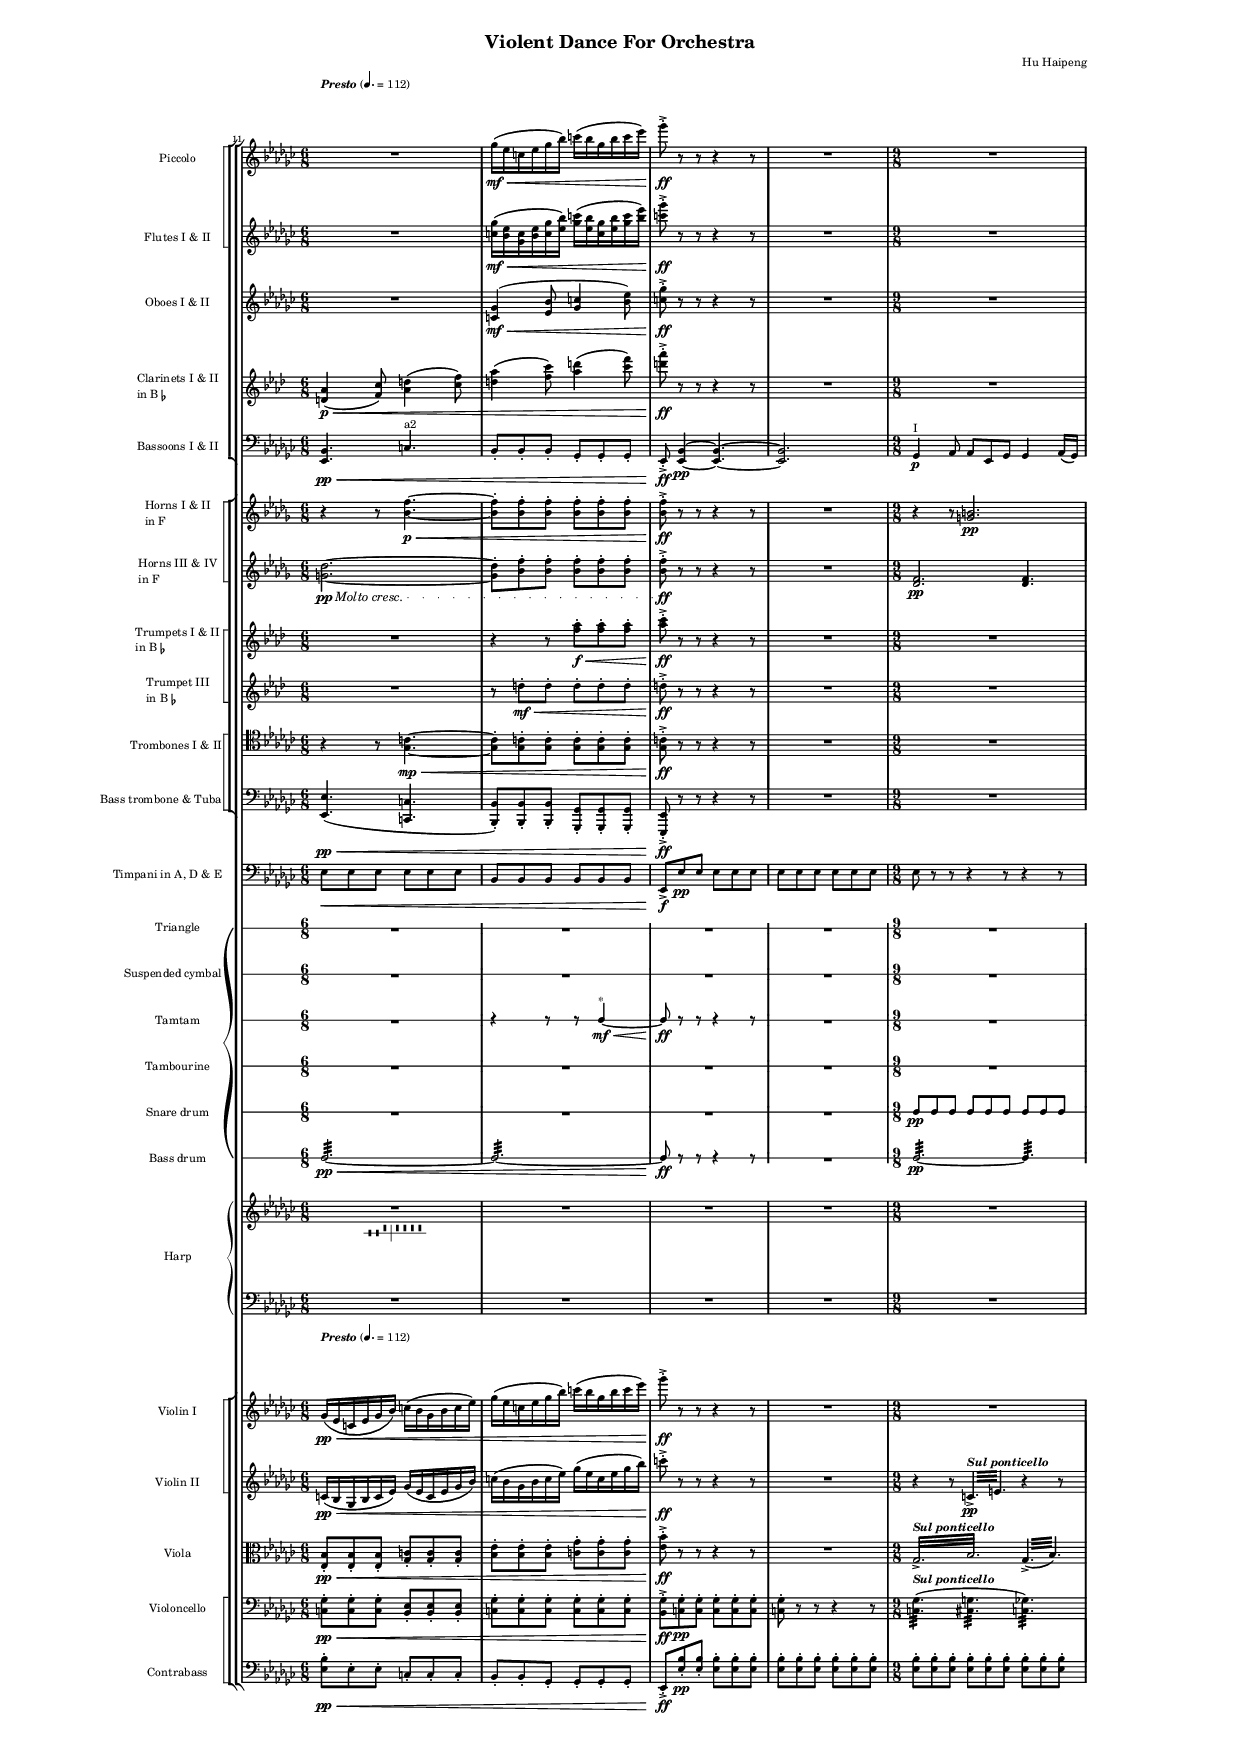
\version "2.13.36"

\header {
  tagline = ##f
  title = "Violent Dance For Orchestra"
  composer = "Hu Haipeng"
%  arranger = "July 5, 2009"

%  poet = "  I'm writing this piece because I'm terribly frustrated, facing a task which will seriously stain my aesthetics and conviction to the true art. It consists of all kinds of devils, dancing and whirling violently, turning the world into an abyss of darkness. Although the main melodies are derived from folk music, these are only a beautiful skin, and the essence of this piece is violent and evil, full of my 10 years' pain and rage. It's a large volcano of my long repressed heart!"
}

\paper{
  line-width = 158\mm
}

%% markups
#(define-markup-list-command (paragraph layout props args) (markup-list?)
  (let ((indent (chain-assoc-get 'par-indent props 2)))
  (interpret-markup-list layout props
  (make-justified-lines-markup-list (cons (make-hspace-markup indent)
  args)))))

#(define-markup-command (vspace layout props amount) (number?)
  "This produces a invisible object taking vertical space."
  (let ((amount (* amount 3.0)))
    (if (> amount 0)
        (ly:make-stencil "" (cons -1 1) (cons 0 amount))
        (ly:make-stencil "" (cons -1 1) (cons amount amount)))))

%% text defs
presto = \markup { \bold \italic "Presto" }
div = \markup { \bold "Div." }
nondiv = \markup { \bold "Non div." }
unis = \markup { \bold "Unis." }
piz = \markup { \bold "Pizz." }
arc = \markup { \bold "Arco" }
pizz = \set Staff.midiInstrument = "pizzicato strings"
arco = \set Staff.midiInstrument = "string ensemble 1"
pont = \markup { \bold \italic "Sul ponticello" }
naturale = \markup { \bold \italic "Naturale" }
moltocr = {
  \set crescendoText = \markup { \italic "Molto cresc." }
  \set crescendoSpanner = #'text
  \override DynamicTextSpanner #'style = #'dotted-line
}
offCr = {
  \unset crescendoText
  \unset crescendoSpanner
  \revert DynamicTextSpanner #'style
}

%% Layout to produce piano dynamics context
\layout {
  \context {
    \type "Engraver_group"
    \name Dynamics
    \alias Voice
    \consists "Output_property_engraver"
    \consists "Axis_group_engraver"
    \consists "Piano_pedal_engraver"
    pedalSustainStrings = #'("Ped." "*Ped." "*")
    pedalUnaCordaStrings = #'("una corda" "" "tre corde")
    \consists "Script_engraver"
    \consists "New_dynamic_engraver"
    \consists "Dynamic_align_engraver"
    \consists "Text_engraver"
    \consists "Text_spanner_engraver"
    \override VerticalAxisGroup #'minimum-Y-extent = #'(-1 . 1)
    \override DynamicLineSpanner #'Y-offset = #0
    \override TextScript #'font-size = #2
    \override TextSpanner #'bound-details #'left #'stencil-align-dir-y = #CENTER
    \override TextScript #'font-shape = #'italic
    \override TextSpanner #'breakable = ##t
    \override DynamicLineSpanner #'breakable = ##t
    \override DynamicTextSpanner #'breakable = ##t
  }
  \context {
    \PianoStaff
    \accepts "Dynamics"
  }
  \context {
    \Voice
    \override Glissando #'breakable = ##t
    \override TextSpanner #'breakable = ##t
    \override DynamicLineSpanner #'breakable = ##t
    \override DynamicTextSpanner #'breakable = ##t
    \override TrillSpanner #'breakable = ##t
  }
}

%% layout to create orchestra staff group
%% with non-spanned barlines between two instrument groups
\layout {
  \context {
    \StaffGroup
    \name Orchestra
    \remove "Span_bar_engraver"
  }
  \context {
    \Score
    \accepts Orchestra
  }
}

%% Layout to produce SquareStaff context
%% to group similar instruments in a staff group with thin square bracket
\layout {
  \context {
    \StaffGroup
    \name SquareStaff
    systemStartDelimiter = #'SystemStartSquare
  }
  \context {
    \Orchestra
    \accepts SquareStaff
  }
  \context {
    \StaffGroup
    \accepts SquareStaff
  }
}

%% Layout to produce MarkLine context
%% to place rehearsal marks and texts above full score
\layout {
  \context {
    \type "Engraver_group"
    \name "MarkLine"
    \consists "Output_property_engraver"
    \consists "Axis_group_engraver"
    \consists "Mark_engraver"
    \consists "Metronome_mark_engraver"
    \consists "Script_engraver"
    \consists "Text_engraver"
    \consists "Text_spanner_engraver"
    \consists "Font_size_engraver"
    \override VerticalAxisGroup #'minimum-Y-extent = #'(-2 . 2 )
    \override TextSpanner #'breakable = ##t
  }
  \context {
    \Score
    \accepts "MarkLine"
  }
  \context {
    \Orchestra
    \accepts "MarkLine"
  }
  \context {
    \StaffGroup
    \accepts "MarkLine"
  }
}

%% layout to produce a smaller markline
%% put before 1st violin part
\layout {
  \context {
    \MarkLine
    \name "SmallMarkLine"
    \override MetronomeMark #'outside-staff-priority = #800
    \override RehearsalMark #'outside-staff-priority = #1200
  }
  \context {
    \Score
    \accepts SmallMarkLine
  }
  \context {
    \Orchestra
    \accepts SmallMarkLine
  }
  \context {
    \StaffGroup
    \accepts SmallMarkLine
  }
}

modern =
#`(Staff ,(make-accidental-rule 'same-octave 0)
  ,(make-accidental-rule 'any-octave 0)
  ,(make-accidental-rule 'same-octave 1))

\layout {
  \context {
    \Score
    autoAccidentals = #modern
    autoCautionaries = #modern
  }
}

  marks = \relative c' {
    \set markFormatter = #format-mark-box-numbers
    \tempo \presto 4.=112
\set Score.currentBarNumber = #11
    s2.*4 |
    s1*9/8 |
  }

  piccolo = \relative c'''' {
    \clef treble \key ees \minor \time 6/8
    \transposition c''
    R2.
    ges,16(\mf\< ees c ees ges bes) c( bes ges bes c ees) |
    ges8-.->\!\ff \offCr r r r4 r8 | R2. |
    \time 9/8
    R1*9/8 |
  }

  flutes = \relative c'''' {
    \clef treble \key ees \minor \time 6/8
    R2.
    <ges, c,>16(\mf\< <ees bes> <c ges> <ees bes> <ges c,> <bes ees,>) <c ges>( <bes ees,> <ges c,> <bes ees,> <c ges> <ees bes>) |
    <ges c,>8-.->\!\ff \offCr r r r4 r8 | R2. |
    \time 9/8
    R1*9/8 |
  }

  oboes = \relative c''' {
    \clef treble \key ees \minor \time 6/8
    R2. |
    <ges, c,>4(\mf\< <bes ees,>8 <c ges>4 <ees bes>8) |
    <ges c,>-.->\!\ff \offCr r r r4 r8 | R2. |
    \time 9/8
    R1*9/8 |
  }

  clarinets = \relative c' {
    \clef treble \key f \minor \time 6/8
    \transposition bes
    <aes' d,>4(\p\< <c f,>8) <d aes>4( <f c>8) |
    <aes d,>4( <c f,>8) <d aes>4( <f c>8) |
    <aes d,>-.->\!\ff \offCr r r r4 r8 | R2. |
    \time 9/8
    R1*9/8 |
  }

  bassoons = \relative c, {
    \clef bass \key ees \minor \time 6/8
    <ees bes'>4.\pp\< c'^"a2" |
    bes8-. bes-. bes-. ges-. ges-. ges-. |
    ees-.->\!\ff \offCr <ees bes'>4\pp ~ <ees bes'>4. ~ | <ees bes'>2. |
    \time 9/8
    ges4\p^"I" aes8 aes ees ges ges4 aes16( ges) |
  }

  hornI = \relative c'' {
    \clef treble \key bes \minor \time 6/8
    \transposition f
    r4 r8 <f bes,>4.\p\< ~ |
    <f bes,>8-. <f bes,>-. <f bes,>-. <f bes,>-. <f bes,>-. <f bes,>-. |
    <f bes,>-.->\!\ff \offCr r r r4 r8 | R2. |
    \time 9/8
    r4 r8 <b, g>2.\pp |
  }

  hornII = \relative c'' {
    \clef treble \key bes \minor \time 6/8
    \transposition f
    \moltocr <des g,>2.\pp\< ~ |
    <des g,>8-. <f bes,>-. <f bes,>-. <f bes,>-. <f bes,>-. <f bes,>-. |
    <f bes,>-.->\!\ff \offCr r r r4 r8 | R2. |
    \time 9/8
    <f, des>2.\pp <f des>4. ~ |
  }

  trumpetI = \relative c''' {
    \clef treble \key f \minor \time 6/8
    \transposition bes
R2. |
    r4 r8 <aes f>-.\f\< <aes f>-. <aes f>-. |
    <c aes>-.->\!\ff r r r4 r8 | R2. |
    \time 9/8
    R1*9/8 |
  }

  trumpetII = \relative c'' {
    \clef treble \key f \minor \time 6/8
    \transposition bes
R2. |
    r8 d-.\mf\< d-. d-. d-. d-. |
    d-.->\!\ff \offCr r r r4 r8 | R2. |
    \time 9/8
    R1*9/8 |
  }

  trombones = \relative c' {
    \clef tenor \key ees \minor \time 6/8
    r4 r8 <ges c>4.\mp\< ~ |
    <ges c>8-. <ges c>-. <ges c>-. <ges c>-. <ges c>-. <ges c>-. |
    <ges c>-.->\!\ff \offCr r r r4 r8 | R2. |
    \time 9/8
    R1*9/8 |
  }

  tuba = \relative c,, {
    \clef bass \key ees \minor \time 6/8
    <ees' ees'>4.(\pp\< <c c'> |
    <bes bes'>8-.) <bes bes'>-. <bes bes'>-. <ges ges'>-. <ges ges'>-. <ges ges'>-. |
    <ees ees'>-.->\!\ff \offCr r r r4 r8 | R2. |
    \time 9/8
    R1*9/8 |
  }

  timpani = \relative c {
    \clef bass \key ees \minor \time 6/8
    ees8\< ees ees ees ees ees |
    bes bes bes bes bes bes |
    ees,->\!\f \offCr ees'\pp ees ees ees ees |
    ees ees ees ees ees ees |
    \time 9/8
    ees r r r4 r8 r4 r8 |
  }

  trian = \relative c' {
    \clef percussion \time 6/8
    R2.*4 |
    \time 9/8
    R1*9/8 |
  }

  cym = \relative c' {
    \clef percussion \time 6/8
    R2.*4 |
    \time 9/8
    R1*9/8 |
  }

  tamt = \relative c' {
    \clef percussion \time 6/8
R2. |
    r4 r8 r c4\mf\<^"*" ~ |
    c8\!\ff r r r4 r8 | R2. |
    \time 9/8
    R1*9/8 |
  }

  tamb = \relative c' {
    \clef percussion \time 6/8
    R2.*4 |
    \time 9/8
    R1*9/8 |
  }

  snare = \relative c' {
    \clef percussion \time 6/8
    R2.*4 |
    \time 9/8
    c8\pp c c c c c c c c |
  }

  bsdrum = \relative c' {
    \clef percussion \time 6/8
    c2.:32\pp\< ~ | c: ~ |
    c8\!\ff \offCr r r r4 r8 | R2. |
    \time 9/8
    c2.:32\pp ~ c4.: |
  }

  harprh = \relative c'' {
    \clef treble \key ees \minor \time 6/8
    \showStaffSwitch
    R2.*4_\markup { \harp-pedal #"--^|^^^^" } |
    \time 9/8
    R1*9/8 |
  }

  harplh = \relative c {
    \clef bass \key ees \minor
    \showStaffSwitch
    R2.*4 |
    R1*9/8 |
  }

  dynamics = {
    s2.*4 |
    s1*9/8 |
  }


  violinI = \relative c'''' {
    \clef treble \key ees \minor \time 6/8
    ges,,16(\pp\< ees c ees ges bes) c( bes ges bes c ees) |
    ges( ees c ees ges bes) c( bes ges bes c ees) |
    ges8-.->\!\ff \offCr r r r4 r8 | R2. |
    \time 9/8
    R1*9/8 |
  }

  violinII = \relative c''' {
    \clef treble \key ees \minor \time 6/8
    c,,16(\pp\< bes ges bes c ees) ges( ees c ees ges bes) |
    c( bes ges bes c ees) ges( ees c ees ges bes) |
    c8-.->\!\ff \offCr r r r4 r8 | R2. |
    \time 9/8
    r4 r8 \repeat tremolo 6 { c,,32->\pp^\pont e } r4 r8 |
  }

  viola = \relative c {
    \clef alto \key ees \minor \time 6/8
    <ees bes'>8-.\pp\< <ees bes'>-. <ees bes'>-. <ges c>-. <ges c>-. <ges c>-. |
    <bes ees>-. <bes ees>-. <bes ees>-. <c ges'>-. <c ges'>-. <c ges'>-. |
    <ees bes'>-.->\!\ff \offCr r r r4 r8 | R2. |
    \time 9/8
    \repeat tremolo 12 { ges,32->^\pont bes } \repeat tremolo 6 {ges->( bes) } |
  }

  cello = \relative c {
    \clef bass \key ees \minor \time 6/8
    <c ges'>8-.\pp\< <c ges'>-. <c ges'>-. <bes ees>-. <bes ees>-. <bes ees>-. |
    <c ges'>-. <c ges'>-. <c ges'>-. <c ges'>-. <c ges'>-. <c ges'>-. |
    <bes ges'>8-.->\!\ff \offCr <c ges'>-.\pp <c ges'>-. <c ges'>-. <c ges'>-. <c ges'>-. |
    <c ges'>-. r r r4 r8 |
    \time 9/8
    \repeat tremolo 12 <c ges'>32(^\pont \repeat tremolo 12 <cis g'> \repeat tremolo 12 <c ges'>) |
  }

  contrabass = \relative c {
    \clef bass \key ees \minor \time 6/8
    \transposition c
    <ees bes'>8-.\pp\< ees-. ees-. c-. c-. c-. |
    bes-. bes-. ges-. ges-. ges-. ges-. |
    ees-.->\!\ff \offCr <ees' bes'>-.\pp <ees bes'>-. <ees bes'>-. <ees bes'>-. <ees bes'>-. |
    <ees bes'>-. <ees bes'>-. <ees bes'>-. <ees bes'>-. <ees bes'>-. <ees bes'>-. |
    \time 9/8
    <ees bes'>-. <ees bes'>-. <ees bes'>-. <ees bes'>-. <ees bes'>-. <ees bes'>-. <ees bes'>-. <ees bes'>-. <ees bes'>-. |
  }

  #(set-global-staff-size 10)

  \score {
    \new Orchestra = "orchestra" <<
    \set Score.skipBars = ##f
    \new MarkLine { \marks }
      \new StaffGroup = "woodwind" <<
      \new SquareStaff = "picc fl" <<
        \new Staff = "piccolo" {
          \set Staff.instrumentName = "Piccolo"
          \set Staff.shortInstrumentName = "Picc."
        \piccolo
        }
        \new Staff = "flutes" {
          \set Staff.instrumentName = "Flutes I & II"
          \set Staff.shortInstrumentName = "Fl."
        \flutes
        }
      >>
      \new Staff = "oboes" {
        \set Staff.instrumentName = "Oboes I & II"
        \set Staff.shortInstrumentName = "Ob."
      \oboes
      }
      \new Staff = "clarinets" {
        \set Staff.instrumentName = \markup {
          \column { \line { "Clarinets I & II" }
            \line { "in B" \smaller \flat } } }
        \set Staff.shortInstrumentName = "Cl."
      \clarinets
      }
      \new Staff = "bassoons" {
        \set Staff.instrumentName = "Bassoons I & II"
        \set Staff.shortInstrumentName = "Bn."
      \bassoons
      }
    >>
    \new StaffGroup = "brass" <<
      \new SquareStaff = "horns" <<
        \new Staff = "hornsI" {
          \set Staff.instrumentName = \markup {
            \column { \line { "Horns I & II" }
              \line { "in F" } } }
          \set Staff.shortInstrumentName = "Hn. I & II"
        \hornI
        }
        \new Staff = "hornsII" {
          \set Staff.instrumentName = \markup {
            \column { \line { "Horns III & IV" }
              \line { "in F" } } }
          \set Staff.shortInstrumentName = "Hn. III & IV"
        \hornII
        }
      >>
      \new SquareStaff = "trumpets" <<
        \new Staff = "trumpetI" {
          \set Staff.instrumentName = \markup {
            \column { \line { "Trumpets I & II" }
            \line { "in B" \smaller \flat } } }
          \set Staff.shortInstrumentName = "Tp. I & II"
        \trumpetI
        }
        \new Staff = "trumpetII" {
          \set Staff.instrumentName = \markup {
            \column { \line { "Trumpet III" }
            \line { "in B" \smaller \flat } } }
          \set Staff.shortInstrumentName = "Tp. III"
        \trumpetII
        }
      >>
      \new SquareStaff = "trombones" <<
        \new Staff = "trombones 1 & 2" {
          \set Staff.instrumentName = "Trombones I & II"
          \set Staff.shortInstrumentName = "Tb. I & II"
        \trombones
        }
        \new Staff = "tuba" {
          \set Staff.instrumentName = "Bass trombone & Tuba"
          \set Staff.shortInstrumentName = "Btb. & Tu."
        \tuba
        }
      >>
    >>
    \new Staff = "timpani" {
      \set Staff.instrumentName = "Timpani in A, D & E"
      \set Staff.shortInstrumentName = "Tim."
    \timpani
    }
    \new GrandStaff = "drums" <<
      \new RhythmicStaff = "triangle" {
        \set RhythmicStaff.instrumentName = "Triangle"
        \set RhythmicStaff.shortInstrumentName = "Tri."
      \trian
      }
      \new RhythmicStaff = "cymbals" {
        \set RhythmicStaff.instrumentName = "Suspended cymbal"
        \set RhythmicStaff.shortInstrumentName = "Susp. cym."
      \cym
      }
      \new RhythmicStaff = "tamtam" {
        \set RhythmicStaff.instrumentName = "Tamtam"
        \set RhythmicStaff.shortInstrumentName = "Tamt."
      \tamt
      }
      \new RhythmicStaff = "tambourine" {
        \set RhythmicStaff.instrumentName = "Tambourine"
        \set RhythmicStaff.shortInstrumentName = "Tamb."
      \tamb
      }
      \new RhythmicStaff = "snare" {
        \set RhythmicStaff.instrumentName = "Snare drum"
        \set RhythmicStaff.shortInstrumentName = "Sn."
      \snare
      }
      \new RhythmicStaff = "bass drum" {
        \set RhythmicStaff.instrumentName = "Bass drum"
        \set RhythmicStaff.shortInstrumentName = "Bd."
      \bsdrum
      }
    >>
    \new PianoStaff = "harp" <<
      \set PianoStaff.instrumentName = "Harp"
      \set PianoStaff.shortInstrumentName = "Hrp."
      \set PianoStaff.connectArpeggios = ##t
      \new Staff = "rh" { \harprh }
      \new Dynamics { \dynamics }
      \new Staff = "lh" { \harplh }
    >>
    \new SmallMarkLine { \marks }
    \new StaffGroup = "strings" <<
      \new SquareStaff = "violins" <<
        \new Staff = "violin I" {
          \set Staff.instrumentName = "Violin I"
          \set Staff.shortInstrumentName = "Vn. I"
        \violinI
        }
        \new Staff = "violin II" {
          \set Staff.instrumentName = "Violin II"
          \set Staff.shortInstrumentName = "Vn. II"
        \violinII
        }
      >>
      \new Staff = "viola" {
        \set Staff.instrumentName = "Viola"
        \set Staff.shortInstrumentName = "Vl."
      \viola
      }
      \new SquareStaff = "Cello and Bass" <<
        \new Staff = "violoncello" {
          \set Staff.instrumentName = "Violoncello"
          \set Staff.shortInstrumentName = "Vc."
        \cello
        }
        \new Staff = "contrabass" {
          \set Staff.instrumentName = "Contrabass"
          \set Staff.shortInstrumentName = "Cb."
        \contrabass
        }
        >>
      >>
    >>
    \layout {
      \context {
        \Score
        \remove "Mark_engraver"
        \remove "Metronome_mark_engraver"
      }
      \context {
        \Staff \RemoveEmptyStaves
      }
    }
  }

